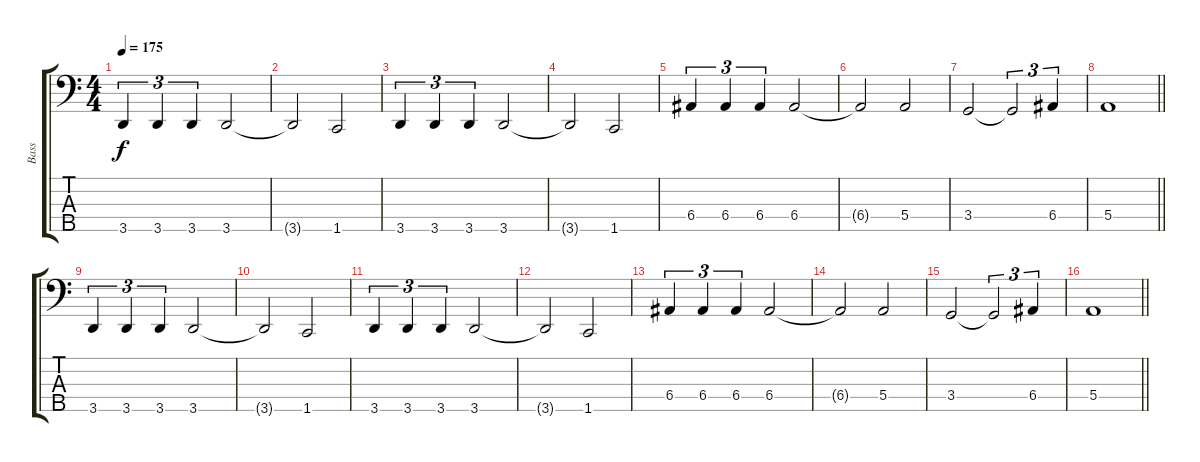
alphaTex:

\track ("Bass" "Bass") {instrument electricbassfinger}
\staff {score tabs}
\tuning (G2 D2 A1 E1 B0) {hide}
\ts (4 4)
\section ("" "")
\tempo 175
\clef f4
\ks c
3.5.4{tu (3 2) dy f} 3.5.4{tu (3 2)} 3.5.4{tu (3 2)} 3.5.2 |
3.5{t}.2 1.5.2 |
3.5.4{tu (3 2)} 3.5.4{tu (3 2)} 3.5.4{tu (3 2)} 3.5.2 |
3.5{t}.2 1.5.2 |
6.4.4{tu (3 2)} 6.4.4{tu (3 2)} 6.4.4{tu (3 2)} 6.4.2 |
6.4{t}.2 5.4.2 |
3.4.2 3.4{t}.2{tu (3 2)} 6.4.4{tu (3 2)} |
\barLineRight lightlight
5.4.1 |
\section ("" "")
3.5.4{tu (3 2)} 3.5.4{tu (3 2)} 3.5.4{tu (3 2)} 3.5.2 |
3.5{t}.2 1.5.2 |
3.5.4{tu (3 2)} 3.5.4{tu (3 2)} 3.5.4{tu (3 2)} 3.5.2 |
3.5{t}.2 1.5.2 |
6.4.4{tu (3 2)} 6.4.4{tu (3 2)} 6.4.4{tu (3 2)} 6.4.2 |
6.4{t}.2 5.4.2 |
3.4.2 3.4{t}.2{tu (3 2)} 6.4.4{tu (3 2)} |
\barLineRight lightlight
5.4.1
